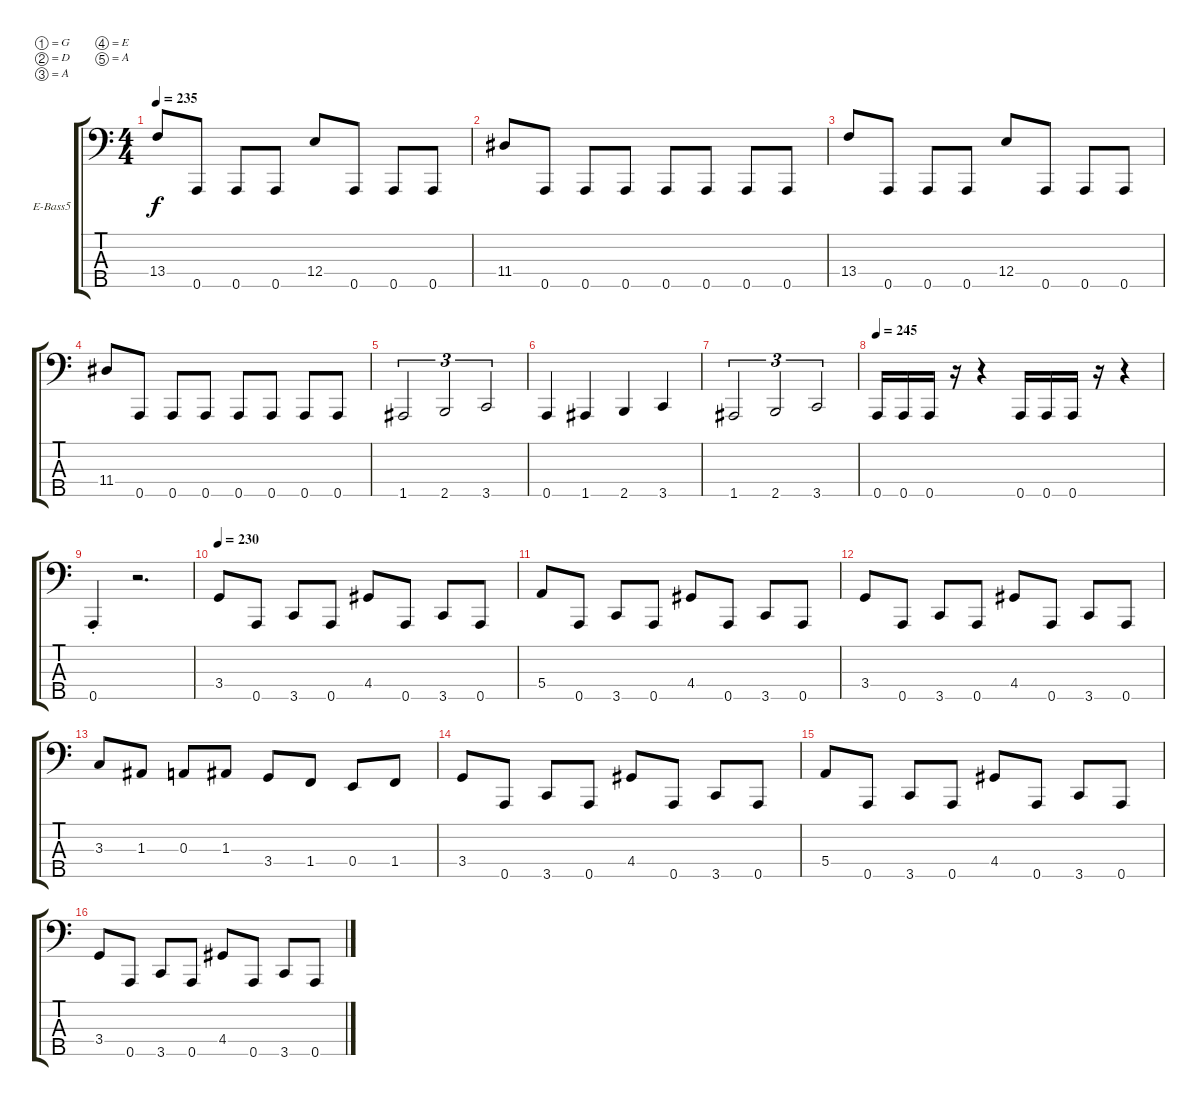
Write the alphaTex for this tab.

\bracketExtendMode groupsimilarinstruments
\firstSystemTrackNameOrientation horizontal
\otherSystemsTrackNameOrientation horizontal
\track ("Bass" "E-Bass5") {instrument electricbasspick}
\staff {score tabs}
\tuning (G2 D2 A1 E1 A0)
\ts (4 4)
\tempo 235
\clef f4
\ks c
13.4.8{dy f} 0.5.8 0.5.8 0.5.8 12.4.8 0.5.8 0.5.8 0.5.8 |
11.4.8 0.5.8 0.5.8 0.5.8 0.5.8 0.5.8 0.5.8 0.5.8 |
13.4.8 0.5.8 0.5.8 0.5.8 12.4.8 0.5.8 0.5.8 0.5.8 |
11.4.8 0.5.8 0.5.8 0.5.8 0.5.8 0.5.8 0.5.8 0.5.8 |
1.5.2{tu (3 2)} 2.5.2{tu (3 2)} 3.5.2{tu (3 2)} |
0.5.4 1.5.4 2.5.4 3.5.4 |
1.5.2{tu (3 2)} 2.5.2{tu (3 2)} 3.5.2{tu (3 2)} |
\tempo 245
0.5.16 0.5.16 0.5.16 r.16 r.4 0.5.16 0.5.16 0.5.16 r.16 r.4 |
0.5{st}.4 r.2{d} |
\tempo 230
3.4.8 0.5.8 3.5.8 0.5.8 4.4.8 0.5.8 3.5.8 0.5.8 |
5.4.8 0.5.8 3.5.8 0.5.8 4.4.8 0.5.8 3.5.8 0.5.8 |
3.4.8 0.5.8 3.5.8 0.5.8 4.4.8 0.5.8 3.5.8 0.5.8 |
3.3.8 1.3.8 0.3.8 1.3.8 3.4.8 1.4.8 0.4.8 1.4.8 |
3.4.8 0.5.8 3.5.8 0.5.8 4.4.8 0.5.8 3.5.8 0.5.8 |
5.4.8 0.5.8 3.5.8 0.5.8 4.4.8 0.5.8 3.5.8 0.5.8 |
3.4.8 0.5.8 3.5.8 0.5.8 4.4.8 0.5.8 3.5.8 0.5.8
